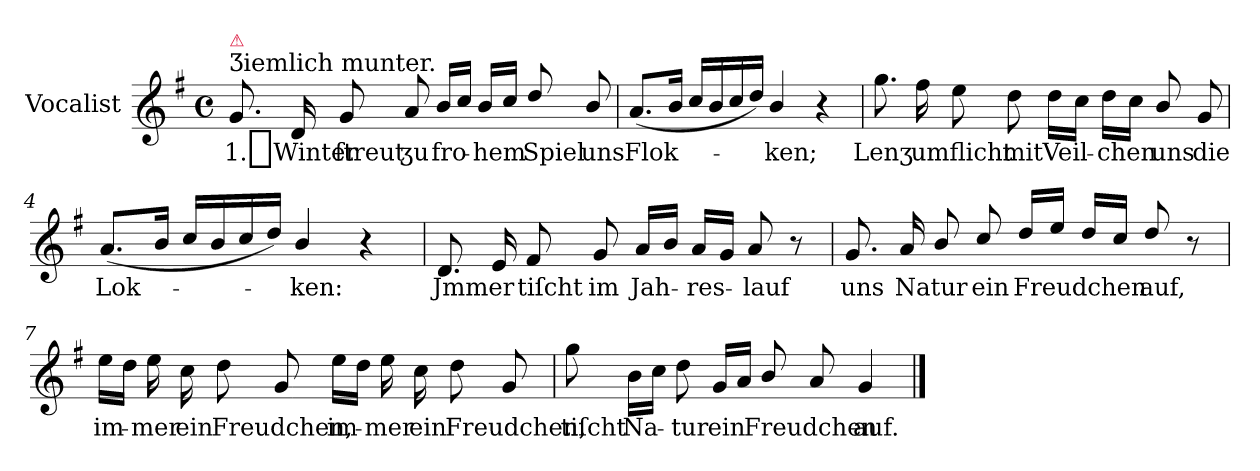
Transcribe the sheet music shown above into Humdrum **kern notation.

**kern	**text
*part1	*part1
*staff1	*staff1
*I"Vocalist	*
*clefG2	*
*k[f#]	*
*G:	*
*M4/4	*
*met(c)	*
=1	=1
!LO:TX:a:t=Ʒiemlich munter.	!
!LO:TX:a:color=crimson:t=⚠	!
8.g	1._Winter
16d	.
8g	ſtreut
8a	ʒu
16b/LL	fro-
16ccJJ	.
16b/LL	-hem
16ccJJ	.
8dd/	Spiel
8b/	uns
=2	=2
(8.a/L	Flok-
16bJk	.
16cc/LL	.
16b	.
16cc	.
16ddJJ)	.
4b/	-ken;
4r	.
=3	=3
8.gg	Lenʒ
16ff#	umflicht
8ee	.
8dd	mit
16ddLL	Veil-
16ccJJ	.
16ddLL	-chen
16ccJJ	.
8b/	uns
8g	die
=4	=4
(8.aL	Lok-
16bJk	.
16cc/LL	.
16b	.
16cc	.
16ddJJ)	.
4b/	-ken:
4r	.
=5	=5
8.d	Jmmer
16e	.
8f#	tiſcht
8g	im
16aLL	Jah-
16bJJ	.
16aLL	-res-
16gJJ	.
8a	-lauf
8r	.
=6	=6
8.g	uns
16a	Natur
8b/	.
8cc/	ein
16dd/LL	Freudchen
16eeJJ	.
16dd/LL	.
16ccJJ	.
8dd/	auf,
8r	.
=7	=7
16eeLL	im-
16ddJJ	.
16ee	-mer
16cc	ein
8dd	Freudchen,
8g	.
16eeLL	im-
16ddJJ	.
16ee	-mer
16cc	ein
8dd	Freudchen,
8g	.
=8	=8
8gg	tiſcht
16bLL	Na-
16ccJJ	.
8dd	-tur
16gLL	ein
16aJJ	.
8b/	Freudchen
8a	.
4g	auf.
==	==
*-	*-
